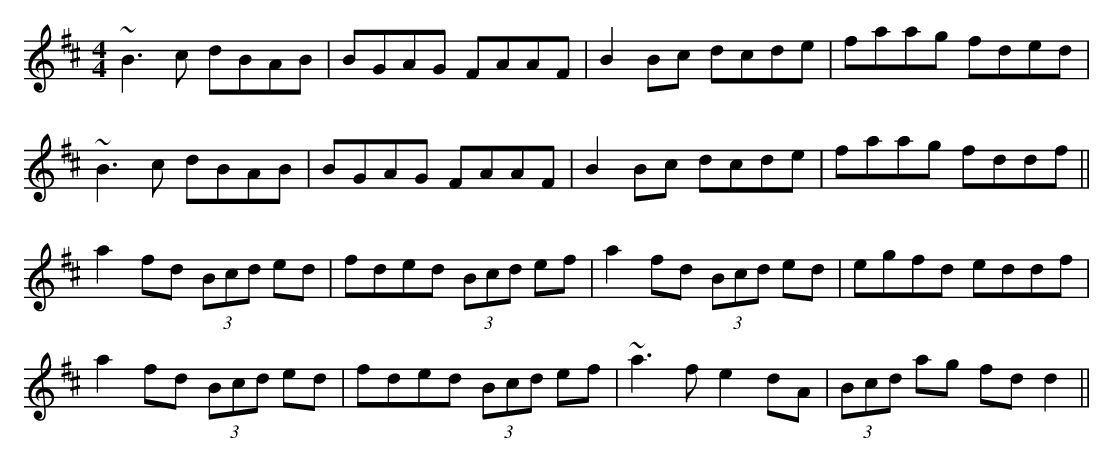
X:1
M:4/4
K:D
~B3c dBAB|BGAG FAAF|B2Bc dcde|faag fded|
~B3c dBAB|BGAG FAAF|B2Bc dcde|faag fddf||
a2fd (3Bcd ed|fded (3Bcd ef|a2fd (3Bcd ed|egfd eddf|
a2fd (3Bcd ed|fded (3Bcd ef|~a3f e2dA|(3Bcd ag fdd2||
